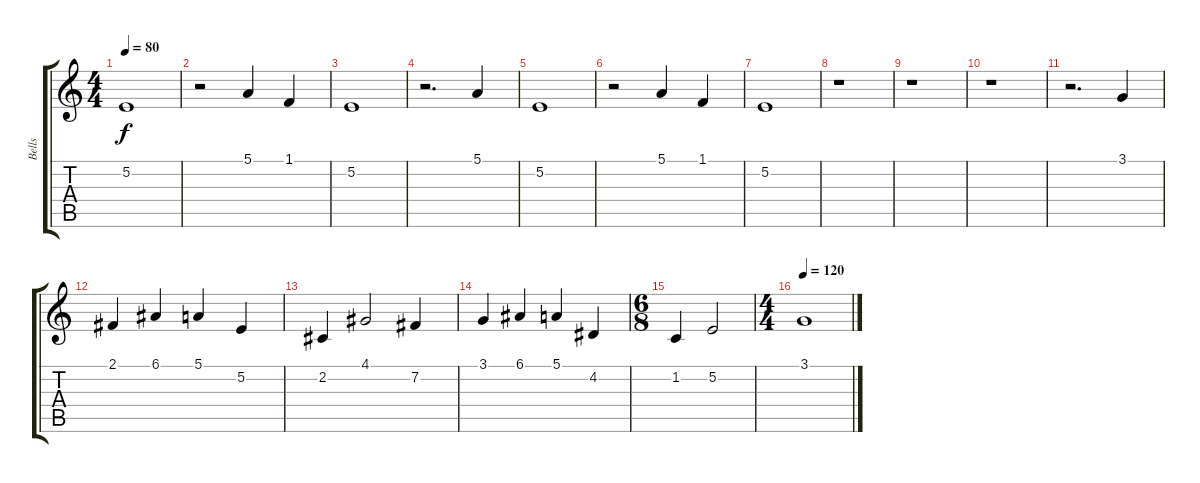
\track ("Bells" "Bells") {instrument tubularbells}
\staff {score tabs}
\tuning (E4 B3 G3 D3 A2 E2) {hide}
\ts (4 4)
\tempo 80
\clef g2
\ks c
5.2.1{dy f instrument tubularbells} |
r.2 5.1.4 1.1.4 |
5.2.1 |
r.2{d} 5.1.4 |
5.2.1 |
r.2 5.1.4 1.1.4 |
5.2.1 |
r.1 |
r.1 |
r.1 |
r.2{d} 3.1.4 |
2.1.4 6.1.4 5.1.4 5.2.4 |
2.2.4 4.1.2 7.2.4 |
3.1.4 6.1.4 5.1.4 4.2.4 |
\ts (6 8)
1.2.4 5.2.2 |
\ts (4 4)
\tempo 120
3.1.1
